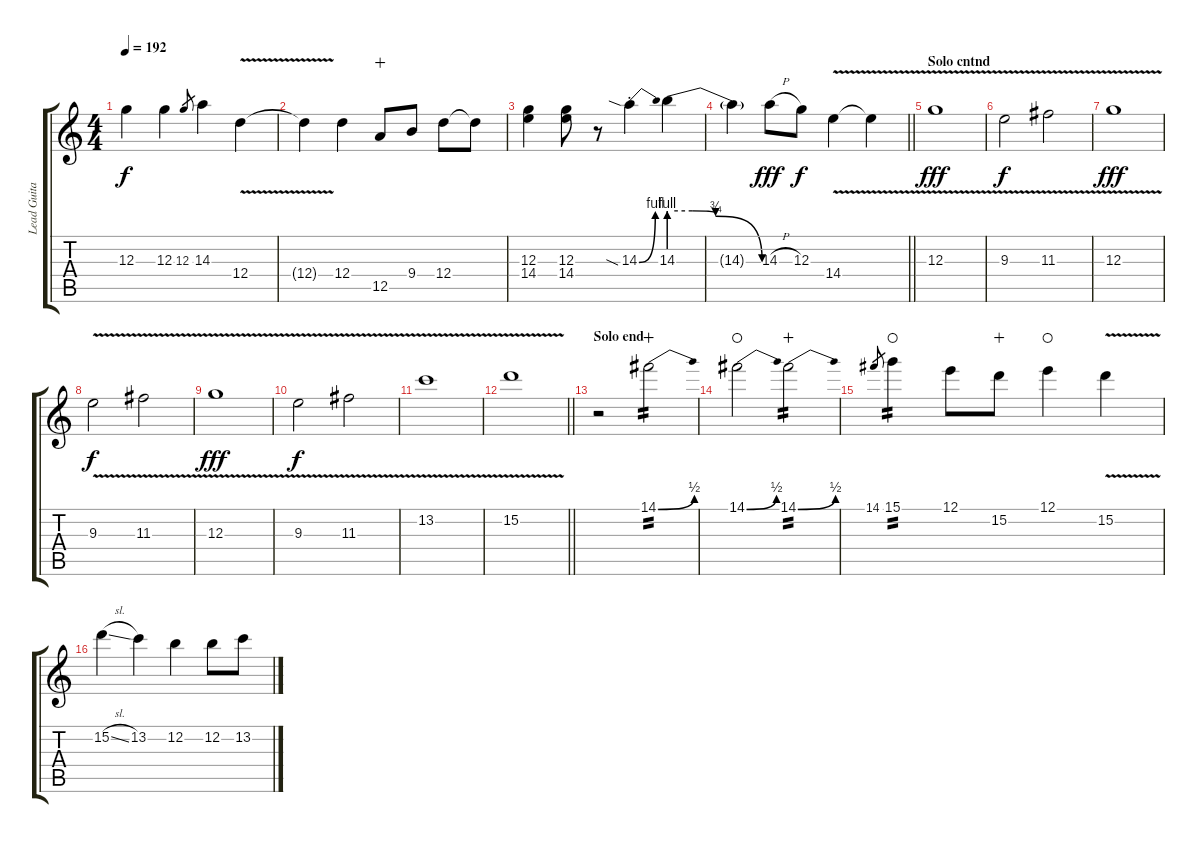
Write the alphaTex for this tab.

\track ("Lead Guitar" "Lead Guita") {instrument overdrivenguitar}
\staff {score tabs}
\tuning (E4 B3 G3 D3 A2 E2) {hide}
\ts (4 4)
\tempo 192
\clef g2
\ks c
12.3{t}.4{dy f} 12.3.4 12.3.8{gr} 14.3.4 12.4{v}.4 |
12.4{t}.4 12.4.4 12.5.8{wahc} 9.4.8 12.4.8 12.4{t}.8 |
(12.3 14.4).4 (12.3 14.4).8 r.8 14.3{be (bend 0 0 60 4) sia st}.4 14.3{be (custom 0 4 15 4 30 3 60 0)}.4 |
\barLineRight lightlight
14.3{t}.4 14.3{h}.8{dy fff} 12.3.8{dy f} 14.4{v}.4 14.4{t}.4 |
\section ("" "Solo cntnd")
12.3{v}.1{dy fff} |
9.3{v}.2{dy f} 11.3{v}.2 |
12.3{v}.1{dy fff} |
9.3{v}.2{dy f} 11.3{v}.2 |
12.3{v}.1{dy fff} |
9.3{v}.2{dy f} 11.3{v}.2 |
13.2{v}.1 |
\barLineRight lightlight
15.2{v}.1 |
\section ("" "Solo end")
r.2 14.1{be (bend 0 0 60 2)}.2{tp 2 wahc} |
14.1{be (bend 0 0 60 2)}.2{waho} 14.1{be (bend 0 0 60 2)}.2{tp 2 wahc} |
14.1.8{gr} 15.1.4{tp 2 waho} 12.1.8 15.2.8{wahc} 12.1.4{waho} 15.2{v}.4 |
15.2{sl}.4 13.2.4 12.2.4 12.2.8 13.2.8
